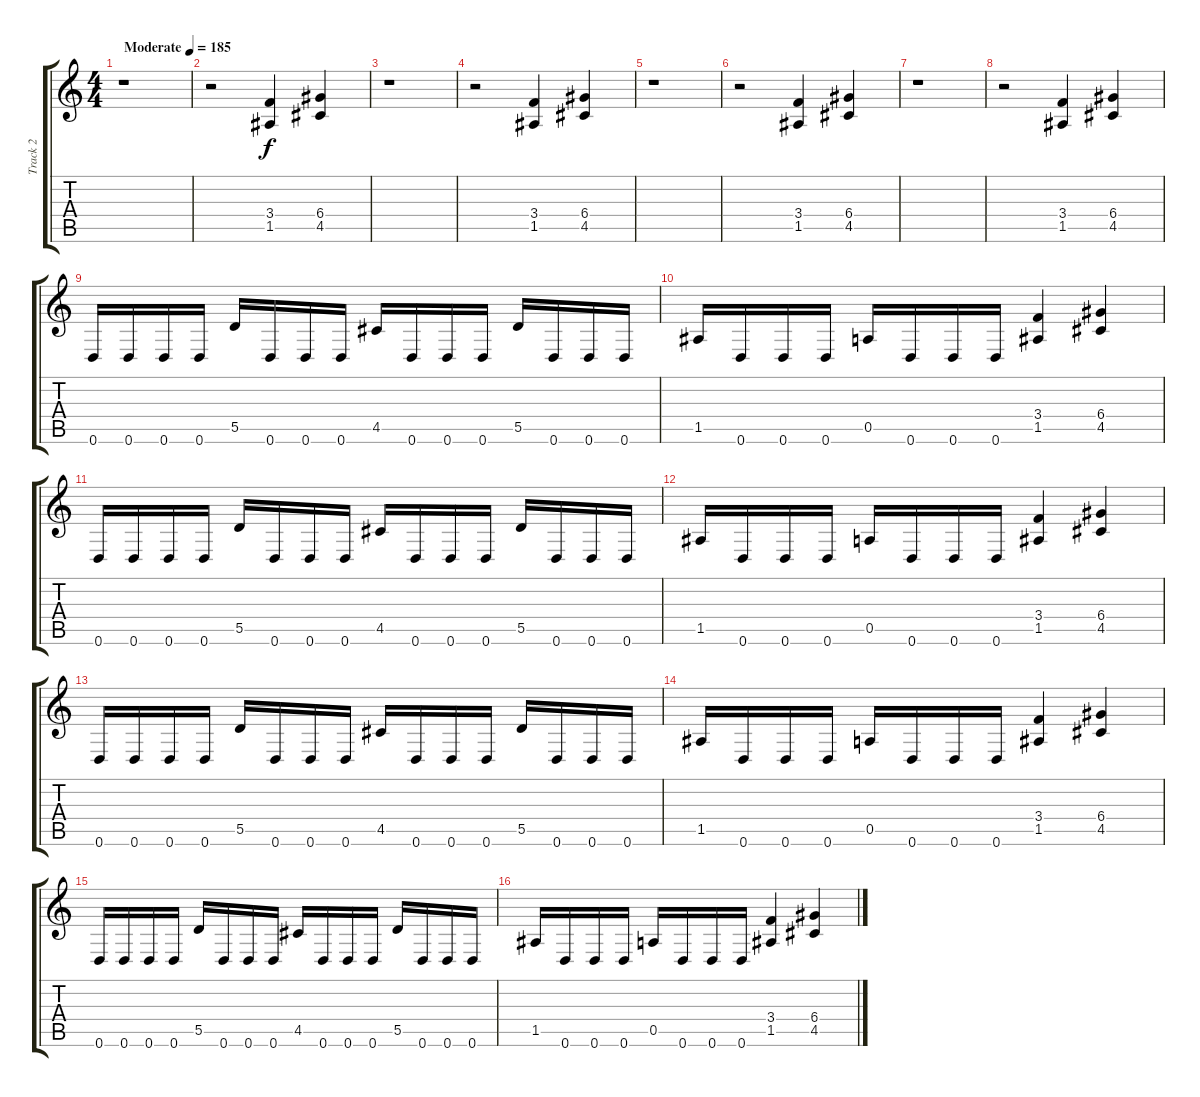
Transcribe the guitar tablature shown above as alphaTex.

\track ("Track 2" "Track 2") {instrument overdrivenguitar}
\staff {score tabs}
\tuning (E4 B3 G3 D3 A2 D2) {hide}
\ts (4 4)
\tempo (185 "Moderate")
\clef g2
\ks c
r.1{dy f instrument overdrivenguitar} |
r.2 (3.4 1.5).4 (6.4 4.5).4 |
r.1 |
r.2 (3.4 1.5).4 (6.4 4.5).4 |
r.1 |
r.2 (3.4 1.5).4 (6.4 4.5).4 |
r.1 |
r.2 (3.4 1.5).4 (6.4 4.5).4 |
0.6.16 0.6.16 0.6.16 0.6.16 5.5.16 0.6.16 0.6.16 0.6.16 4.5.16 0.6.16 0.6.16 0.6.16 5.5.16 0.6.16 0.6.16 0.6.16 |
1.5.16 0.6.16 0.6.16 0.6.16 0.5.16 0.6.16 0.6.16 0.6.16 (3.4 1.5).4 (6.4 4.5).4 |
0.6.16 0.6.16 0.6.16 0.6.16 5.5.16 0.6.16 0.6.16 0.6.16 4.5.16 0.6.16 0.6.16 0.6.16 5.5.16 0.6.16 0.6.16 0.6.16 |
1.5.16 0.6.16 0.6.16 0.6.16 0.5.16 0.6.16 0.6.16 0.6.16 (3.4 1.5).4 (6.4 4.5).4 |
0.6.16 0.6.16 0.6.16 0.6.16 5.5.16 0.6.16 0.6.16 0.6.16 4.5.16 0.6.16 0.6.16 0.6.16 5.5.16 0.6.16 0.6.16 0.6.16 |
1.5.16 0.6.16 0.6.16 0.6.16 0.5.16 0.6.16 0.6.16 0.6.16 (3.4 1.5).4 (6.4 4.5).4 |
0.6.16 0.6.16 0.6.16 0.6.16 5.5.16 0.6.16 0.6.16 0.6.16 4.5.16 0.6.16 0.6.16 0.6.16 5.5.16 0.6.16 0.6.16 0.6.16 |
1.5.16 0.6.16 0.6.16 0.6.16 0.5.16 0.6.16 0.6.16 0.6.16 (3.4 1.5).4 (6.4 4.5).4
